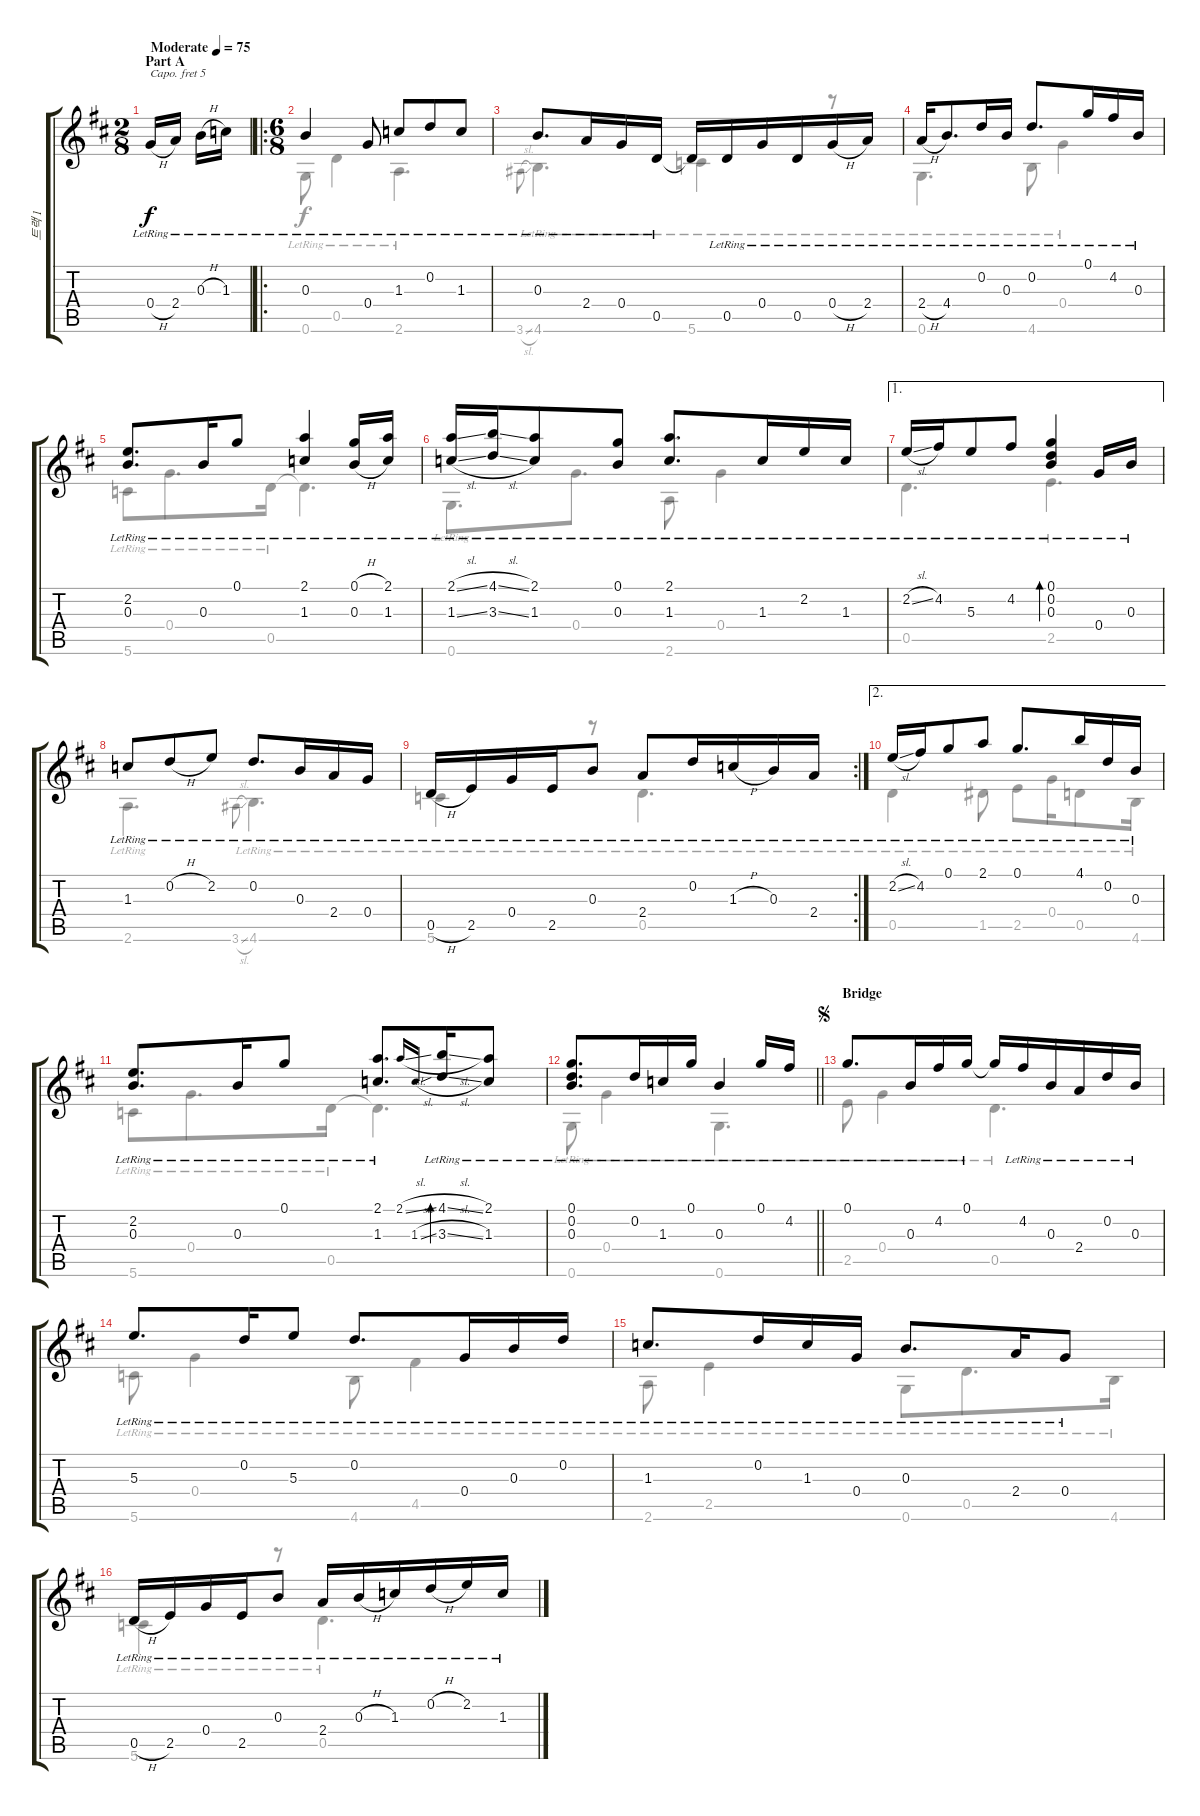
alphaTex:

\track ("트랙 1" "트랙 1") {instrument acousticguitarsteel}
\staff {score tabs}
\capo 5
\tuning (D4 A3 Gb3 D3 A2 D2) {hide}
\voice
\ts (2 8)
\section ("" "Part A")
\tempo (75 "Moderate")
\clef g2
\ks d
0.4{h lr}.16{dy f instrument acousticguitarsteel} 2.4{lr}.16 0.3{h lr}.16 1.3{lr}.16 |
\ro
\ts (6 8)
0.3{lr}.4 0.4{lr}.8 1.3{lr}.8 0.2{lr}.8 1.3{lr}.8 |
0.3{lr}.8{d} 2.4{lr}.16 0.4{lr}.16 0.5{lr}.16 0.5{t}.16 0.5{lr}.16 0.4{lr}.16 0.5{lr}.16 0.4{h lr}.16 2.4{lr}.16 |
2.4{h lr}.16 4.4{lr}.8{d} 0.2{lr}.16 0.3{lr}.16 0.2{lr}.8{d} 0.1{lr}.16 4.2{lr}.16 0.3{lr}.16 |
(2.2{lr} 0.3{lr}).8{d} 0.3{lr}.16 0.1{lr}.8 (2.1{lr} 1.3{lr}).4 (0.1{h lr} 0.3{h lr}).16 (2.1{lr} 1.3{lr}).16 |
(2.1{sl lr} 1.3{sl lr}).16 (4.1{sl lr} 3.3{sl lr}).16 (2.1{lr} 1.3{lr}).8 (0.1{lr} 0.3{lr}).8 (2.1{lr} 1.3{lr}).8{d} 1.3{lr}.16 2.2{lr}.16 1.3{lr}.16 |
\ae 1
2.2{sl lr}.16 4.2{lr}.16 5.3{lr}.8 4.2{lr}.8 (0.1{lr} 0.2{lr} 0.3{lr}).4{bd 240} 0.4{lr}.16 0.3{lr}.16 |
1.3{lr}.8 0.2{h lr}.8 2.2{lr}.8 0.2{lr}.8{d} 0.3{lr}.16 2.4{lr}.16 0.4{lr}.16 |
\rc 2
0.5{h lr}.16 2.5{lr}.16 0.4{lr}.16 2.5{lr}.16 0.3{lr}.8 2.4{lr}.8 0.2{lr}.16 1.3{h lr}.16 0.3{lr}.16 2.4{lr}.16 |
\ae 2
2.2{sl lr}.16 4.2{lr}.16 0.1{lr}.8 2.1{lr}.8 0.1{lr}.8{d} 4.1{lr}.16 0.2{lr}.16 0.3{lr}.16 |
(2.2{lr} 0.3{lr}).8{d} 0.3{lr}.16 0.1{lr}.8 (2.1{lr} 1.3{lr}).8{d} 2.1{sl}.16{gr onbeat} 1.3{sl}.16{gr onbeat} (4.1{sl lr} 3.3{sl lr}).16{bd 60} (2.1{lr} 1.3{lr}).8 |
\barLineRight lightlight
(0.1{lr} 0.2{lr} 0.3{lr}).8{d} 0.2{lr}.16 1.3{lr}.16 0.1{lr}.16 0.3{lr}.4 0.1{lr}.16 4.2{lr}.16 |
\section ("" "Bridge")
\jump segno
0.1{lr}.8{d} 0.3{lr}.16 4.2{lr}.16 0.1{lr}.16 0.1{t}.16 4.2{lr}.16 0.3{lr}.16 2.4{lr}.16 0.2{lr}.16 0.3{lr}.16 |
5.3{lr}.8{d} 0.2{lr}.16 5.3{lr}.8 0.2{lr}.8{d} 0.4{lr}.16 0.3{lr}.16 0.2{lr}.16 |
1.3{lr}.8{d} 0.2{lr}.16 1.3{lr}.16 0.4{lr}.16 0.3{lr}.8{d} 2.4{lr}.16 0.4{lr}.8 |
0.5{h lr}.16 2.5{lr}.16 0.4{lr}.16 2.5{lr}.16 0.3{lr}.8 2.4{lr}.16 0.3{h lr}.16 1.3{lr}.16 0.2{h lr}.16 2.2{lr}.16 1.3{lr}.16
\voice
\clef g2
\ottava regular
\simile none
\ks d
|
0.6{lr}.8 0.5{lr}.4 2.6{lr}.4{d} |
3.6{sl}.8{gr onbeat} 4.6{lr}.4{d} 5.6{lr}.4 r.8 |
0.6{lr}.4{d} 4.6{lr}.8 0.4{lr}.4 |
5.6{lr}.8 0.4{lr}.8{d} 0.5{lr}.16 0.5{t}.4{d} |
0.6{lr}.8{d} 0.4{lr}.8{d} 2.6{lr}.8 0.4{lr}.4 |
0.5{lr}.4{d} 2.5{lr}.4{d} |
2.6{lr}.4{d} 3.6{sl}.8{gr onbeat} 4.6{lr}.4{d} |
5.6{lr}.4 r.8 0.5{lr}.4{d} |
0.5{lr}.4 1.5{lr}.8 2.5{lr}.8 0.4{lr}.16 0.5{lr}.8 4.6{lr}.16 |
5.6{lr}.8 0.4{lr}.8{d} 0.5{lr}.16 0.5{t}.4{d} |
\barLineRight lightlight
0.6{lr}.8 0.4{lr}.4 0.6{lr}.4{d} |
2.5{lr}.8 0.4{lr}.4 0.5{lr}.4{d} |
5.6{lr}.8 0.4{lr}.4 4.6{lr}.8 4.5{lr}.4 |
2.6{lr}.8 2.5{lr}.4 0.6{lr}.8 0.5{lr}.8{d} 4.6{lr}.16 |
5.6{lr}.4 r.8 0.5{lr}.4{d}
